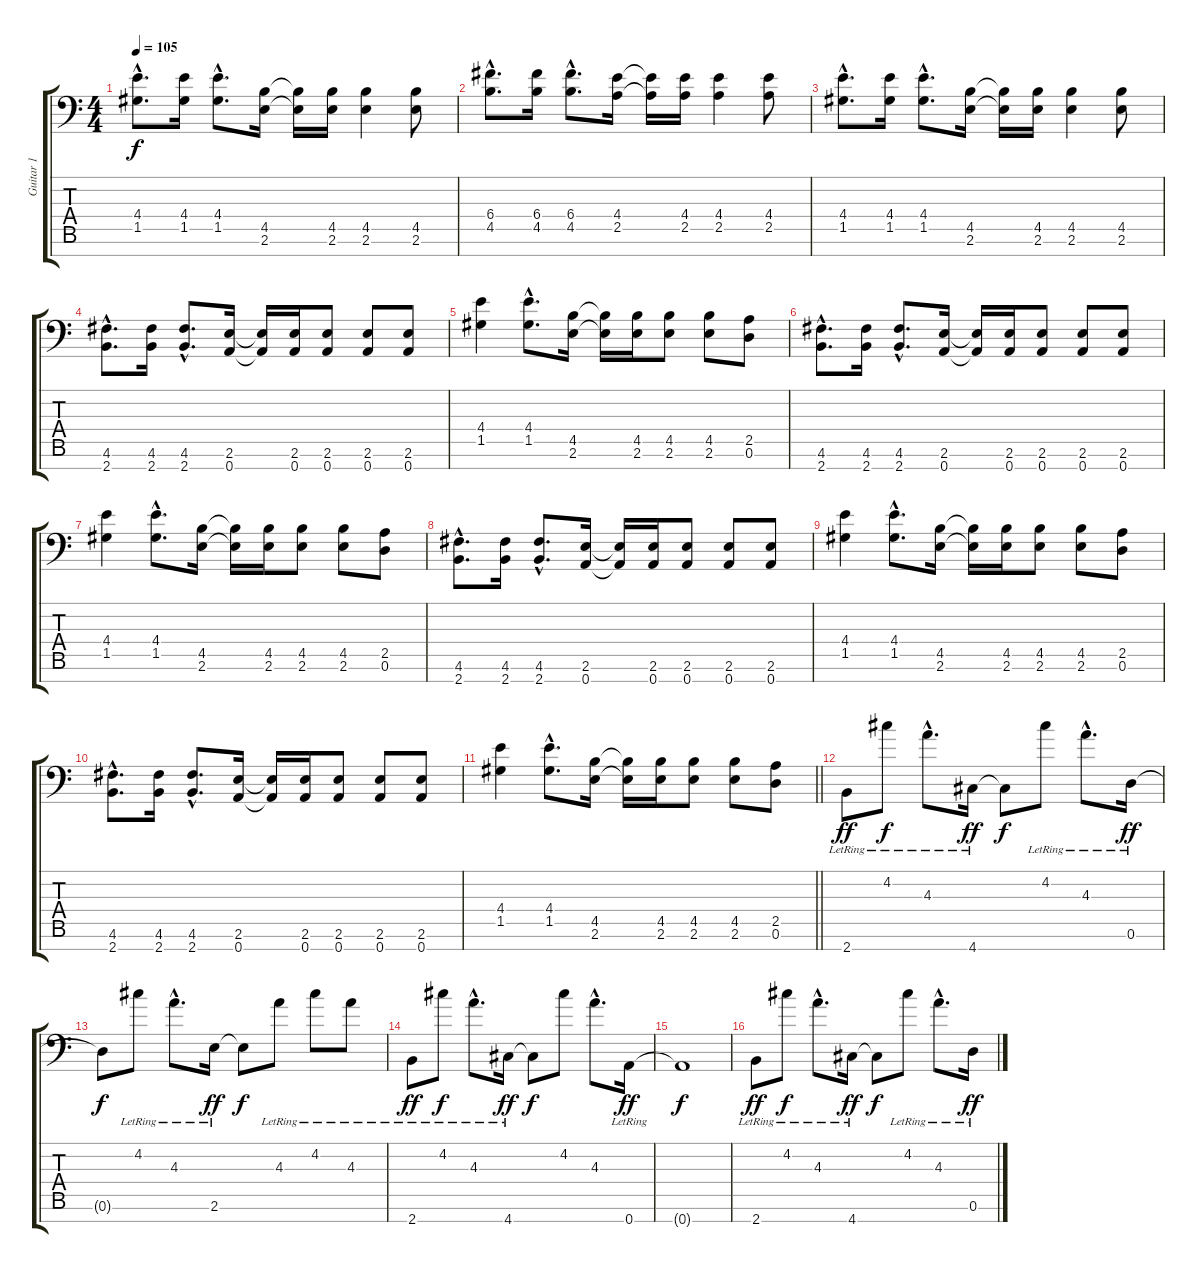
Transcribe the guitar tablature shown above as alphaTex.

\track ("Guitar 1" "Guitar 1") {instrument distortionguitar}
\staff {score tabs}
\tuning (D4 A3 F3 C3 G2 D2 A1) {hide}
\ts (4 4)
\tempo 105
\clef f4
\ks aminor
(4.4{hac} 1.5{hac}).8{d dy f} (4.4 1.5).16 (4.4{hac} 1.5{hac}).8{d} (4.5 2.6).16 (4.5{t} 2.6{t}).16 (4.5 2.6).16 (4.5 2.6).4 (4.5 2.6).8 |
(6.4{hac} 4.5{hac}).8{d} (6.4 4.5).16 (6.4{hac} 4.5{hac}).8{d} (4.4 2.5).16 (4.4{t} 2.5{t}).16 (4.4 2.5).16 (4.4 2.5).4 (4.4 2.5).8 |
(4.4{hac} 1.5{hac}).8{d} (4.4 1.5).16 (4.4{hac} 1.5{hac}).8{d} (4.5 2.6).16 (4.5{t} 2.6{t}).16 (4.5 2.6).16 (4.5 2.6).4 (4.5 2.6).8 |
(4.6{hac} 2.7{hac}).8{d} (4.6 2.7).16 (4.6{hac} 2.7{hac}).8{d} (2.6 0.7).16 (2.6{t} 0.7{t}).16 (2.6 0.7).16 (2.6 0.7).8 (2.6 0.7).8 (2.6 0.7).8 |
(4.4 1.5).4 (4.4{hac} 1.5{hac}).8{d} (4.5 2.6).16 (4.5{t} 2.6{t}).16 (4.5 2.6).16 (4.5 2.6).8 (4.5 2.6).8 (2.5 0.6).8 |
(4.6{hac} 2.7{hac}).8{d} (4.6 2.7).16 (4.6{hac} 2.7{hac}).8{d} (2.6 0.7).16 (2.6{t} 0.7{t}).16 (2.6 0.7).16 (2.6 0.7).8 (2.6 0.7).8 (2.6 0.7).8 |
(4.4 1.5).4 (4.4{hac} 1.5{hac}).8{d} (4.5 2.6).16 (4.5{t} 2.6{t}).16 (4.5 2.6).16 (4.5 2.6).8 (4.5 2.6).8 (2.5 0.6).8 |
(4.6{hac} 2.7{hac}).8{d} (4.6 2.7).16 (4.6{hac} 2.7{hac}).8{d} (2.6 0.7).16 (2.6{t} 0.7{t}).16 (2.6 0.7).16 (2.6 0.7).8 (2.6 0.7).8 (2.6 0.7).8 |
(4.4 1.5).4 (4.4{hac} 1.5{hac}).8{d} (4.5 2.6).16 (4.5{t} 2.6{t}).16 (4.5 2.6).16 (4.5 2.6).8 (4.5 2.6).8 (2.5 0.6).8 |
(4.6{hac} 2.7{hac}).8{d} (4.6 2.7).16 (4.6{hac} 2.7{hac}).8{d} (2.6 0.7).16 (2.6{t} 0.7{t}).16 (2.6 0.7).16 (2.6 0.7).8 (2.6 0.7).8 (2.6 0.7).8 |
\barLineRight lightlight
(4.4 1.5).4 (4.4{hac} 1.5{hac}).8{d} (4.5 2.6).16 (4.5{t} 2.6{t}).16 (4.5 2.6).16 (4.5 2.6).8 (4.5 2.6).8 (2.5 0.6).8 |
2.7{lr}.8{dy ff} 4.2{lr}.8{dy f} 4.3{hac lr}.8{d} 4.7{lr}.16{dy ff} 4.7{t}.8{dy f} 4.2{lr}.8 4.3{hac lr}.8{d} 0.6{lr}.16{dy ff} |
0.6{t}.8{dy f} 4.2{lr}.8 4.3{hac lr}.8{d} 2.6{lr}.16{dy ff} 2.6{t}.8{dy f} 4.3{lr}.8 4.2{lr}.8 4.3{lr}.8 |
2.7{lr}.8{dy ff} 4.2{lr}.8{dy f} 4.3{hac lr}.8{d} 4.7{lr}.16{dy ff} 4.7{t}.8{dy f} 4.2.8 4.3{hac}.8{d} 0.7{lr}.16{dy ff} |
0.7{t}.1{dy f} |
2.7{lr}.8{dy ff} 4.2{lr}.8{dy f} 4.3{hac lr}.8{d} 4.7{lr}.16{dy ff} 4.7{t}.8{dy f} 4.2{lr}.8 4.3{hac lr}.8{d} 0.6{lr}.16{dy ff}
